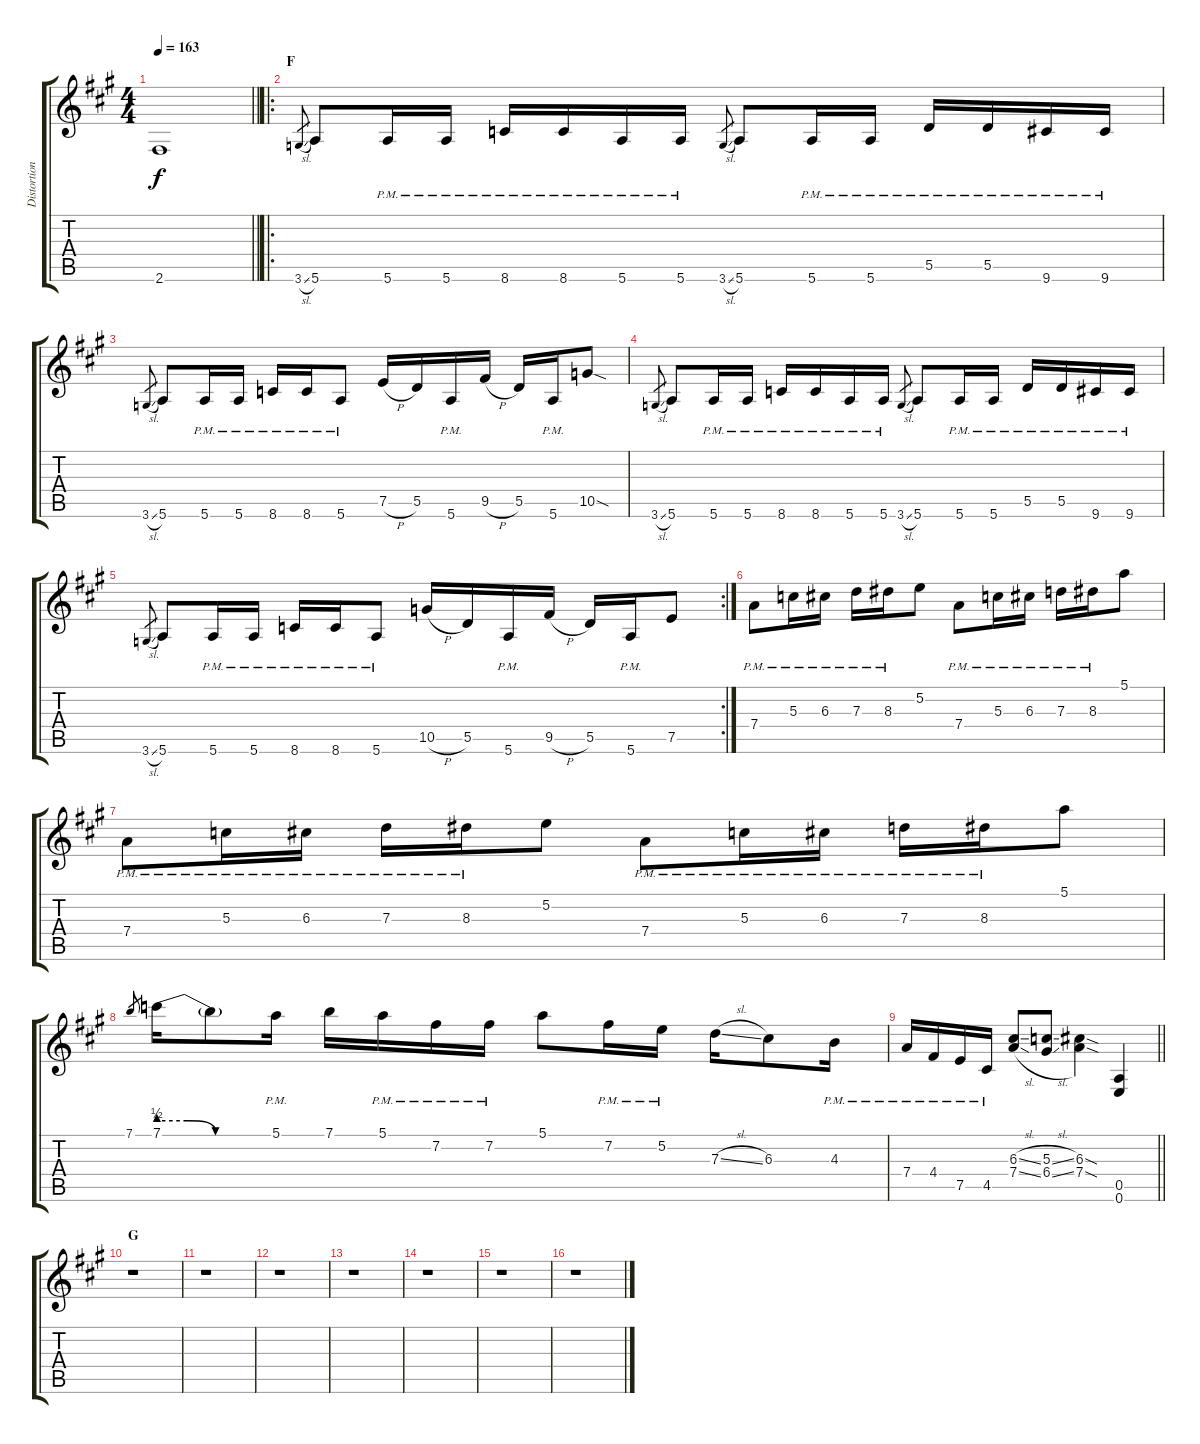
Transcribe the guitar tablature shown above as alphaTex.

\track ("Distortion 4" "Distortion") {instrument distortionguitar}
\staff {score tabs}
\tuning (E4 B3 G3 D3 A2 E2) {hide}
\ts (4 4)
\tempo 163
\clef g2
\barLineRight lightlight
\ks a
2.6{t}.1{dy f} |
\ro
\section ("" "F")
3.6{sl}.8{gr} 5.6.8 5.6{pm}.16 5.6{pm}.16 8.6{pm}.16 8.6{pm}.16 5.6{pm}.16 5.6{pm}.16 3.6{sl}.8{gr} 5.6.8 5.6{pm}.16 5.6{pm}.16 5.5{pm}.16 5.5{pm}.16 9.6{pm}.16 9.6{pm}.16 |
3.6{sl}.8{gr} 5.6.8 5.6{pm}.16 5.6{pm}.16 8.6{pm}.16 8.6{pm}.16 5.6{pm}.8 7.5{h}.16 5.5.16 5.6{pm}.16 9.5{h}.16 5.5.16 5.6{pm}.16 10.5{sod}.8 |
3.6{sl}.8{gr} 5.6.8 5.6{pm}.16 5.6{pm}.16 8.6{pm}.16 8.6{pm}.16 5.6{pm}.16 5.6{pm}.16 3.6{sl}.8{gr} 5.6.8 5.6{pm}.16 5.6{pm}.16 5.5{pm}.16 5.5{pm}.16 9.6{pm}.16 9.6{pm}.16 |
\rc 2
3.6{sl}.8{gr} 5.6.8 5.6{pm}.16 5.6{pm}.16 8.6{pm}.16 8.6{pm}.16 5.6{pm}.8 10.5{h}.16 5.5.16 5.6{pm}.16 9.5{h}.16 5.5.16 5.6{pm}.16 7.5.8 |
7.4{pm}.8 5.3{pm}.16 6.3{pm}.16 7.3{pm}.16 8.3{pm}.16 5.2.8 7.4{pm}.8 5.3{pm}.16 6.3{pm}.16 7.3{pm}.16 8.3{pm}.16 5.1.8 |
7.4{pm}.8 5.3{pm}.16 6.3{pm}.16 7.3{pm}.16 8.3{pm}.16 5.2.8 7.4{pm}.8 5.3{pm}.16 6.3{pm}.16 7.3{pm}.16 8.3{pm}.16 5.1.8 |
7.1.8{gr} 7.1{be (custom 0 2 15 2 30 0 60 0)}.16 7.1{t}.8 5.1{pm}.16 7.1.16 5.1{pm}.16 7.2{pm}.16 7.2{pm}.16 5.1.8 7.2{pm}.16 5.2{pm}.16 7.3{sl}.16 6.3.8 4.3{pm}.16 |
\barLineRight lightlight
7.4{pm}.16 4.4{pm}.16 7.5{pm}.16 4.5{pm}.16 (6.3{sl} 7.4{sl}).8 (5.3{sl} 6.4{sl}).8 (6.3{sod} 7.4{sod}).4 (0.5 0.6).4 |
\section ("" "G")
r.1 |
r.1 |
r.1 |
r.1 |
r.1 |
r.1 |
r.1
